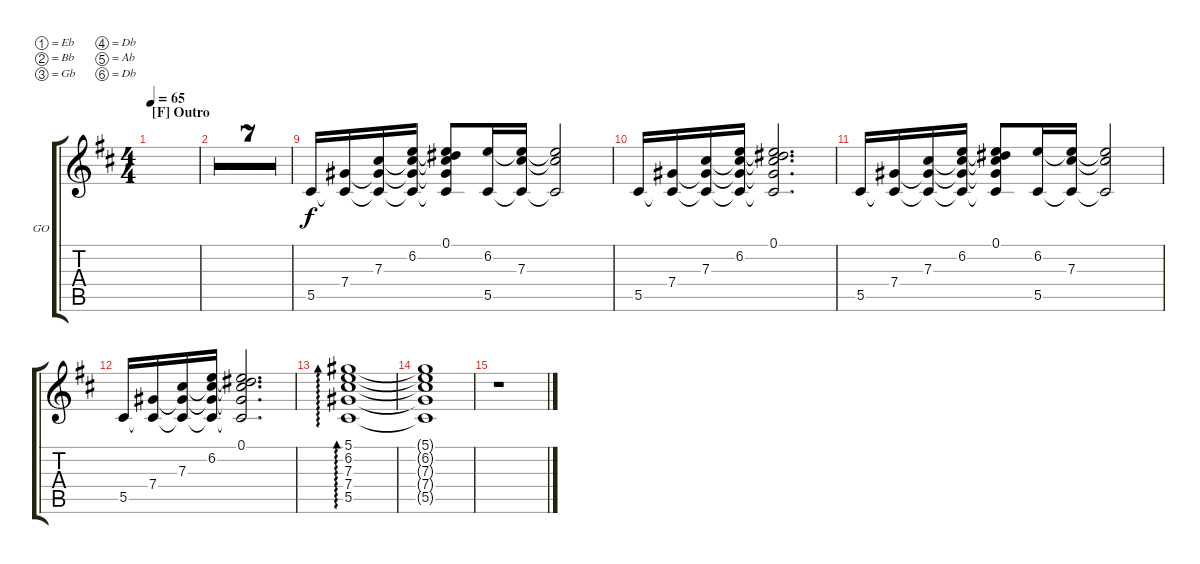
\defaultSystemsLayout 4
\bracketExtendMode groupsimilarinstruments
\firstSystemTrackNameOrientation horizontal
\otherSystemsTrackNameOrientation horizontal
\track ("Guitarra Over" "GO") {multiBarRest instrument acousticguitarsteel}
\staff {score tabs}
\tuning (Eb4 Bb3 Gb3 Db3 Ab2 Db2)
\ts (4 4)
\section ("F" "Outro")
\tempo 65
\clef g2
\ks d
|
|
|
|
|
|
|
|
5.5.16 (7.4 5.5{t}).16 (7.3 5.5{t} 7.4{t}).16 (6.2 5.5{t} 7.3{t} 7.4{t}).16 (0.1 5.5{t} 6.2{t} 7.3{t} 7.4{t}).8 (6.2 5.5).16 (7.3 5.5{t} 6.2{t}).16 (7.3{t} 5.5{t} 6.2{t}).2 |
5.5.16 (7.4 5.5{t}).16 (7.3 5.5{t} 7.4{t}).16 (6.2 5.5{t} 7.3{t} 7.4{t}).16 (0.1 5.5{t} 6.2{t} 7.3{t} 7.4{t}).2{d} |
5.5.16 (7.4 5.5{t}).16 (7.3 5.5{t} 7.4{t}).16 (6.2 5.5{t} 7.3{t} 7.4{t}).16 (0.1 5.5{t} 6.2{t} 7.3{t} 7.4{t}).8 (6.2 5.5).16 (7.3 5.5{t} 6.2{t}).16 (7.3{t} 5.5{t} 6.2{t}).2 |
5.5.16 (7.4 5.5{t}).16 (7.3 5.5{t} 7.4{t}).16 (6.2 5.5{t} 7.3{t} 7.4{t}).16 (0.1 5.5{t} 6.2{t} 7.3{t} 7.4{t}).2{d} |
(5.1 6.2 7.3 7.4 5.5).1{ad 0} |
(5.1{t} 6.2{t} 7.3{t} 7.4{t} 5.5{t}).1 |
r.1
